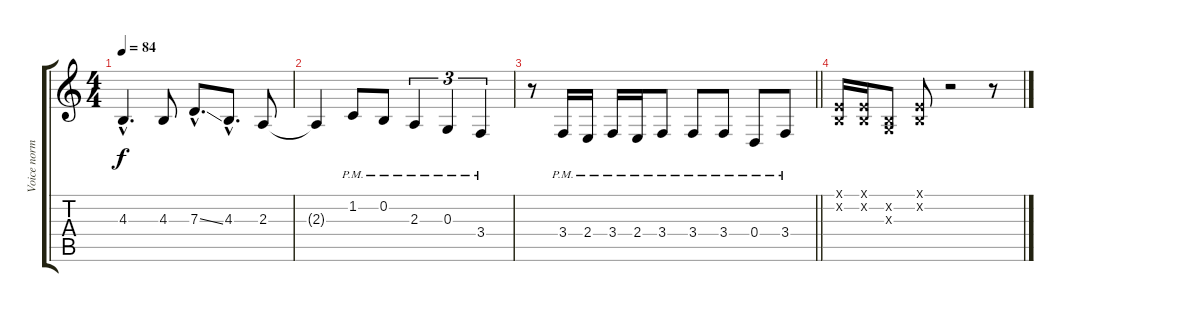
\track ("Voice normal ( without capo)" "Voice norm") {instrument lead6voice}
\staff {score tabs}
\tuning (E4 B3 G3 D3 A2 E2) {hide}
\ts (4 4)
\tempo 84
\clef g2
\ks c
4.3{hac}.4{d dy f} 4.3.8 7.3{ss hac}.8{d} 4.3{hac}.8{d} 2.3.8 |
2.3{t}.4 1.2{pm}.8 0.2{pm}.8 2.3{pm}.4{tu (3 2)} 0.3{pm}.4{tu (3 2)} 3.4{pm}.4{tu (3 2)} |
\barLineRight lightlight
r.8 3.4{pm}.16 2.4{pm}.16 3.4{pm}.16 2.4{pm}.16 3.4{pm}.8 3.4{pm}.8 3.4{pm}.8 0.4{pm}.8 3.4{pm}.8 |
(0.1{x} 0.2{x}).16 (0.1{x} 0.2{x}).16 (0.2{x} 0.3{x}).8 (0.1{x} 0.2{x}).8 r.2 r.8
